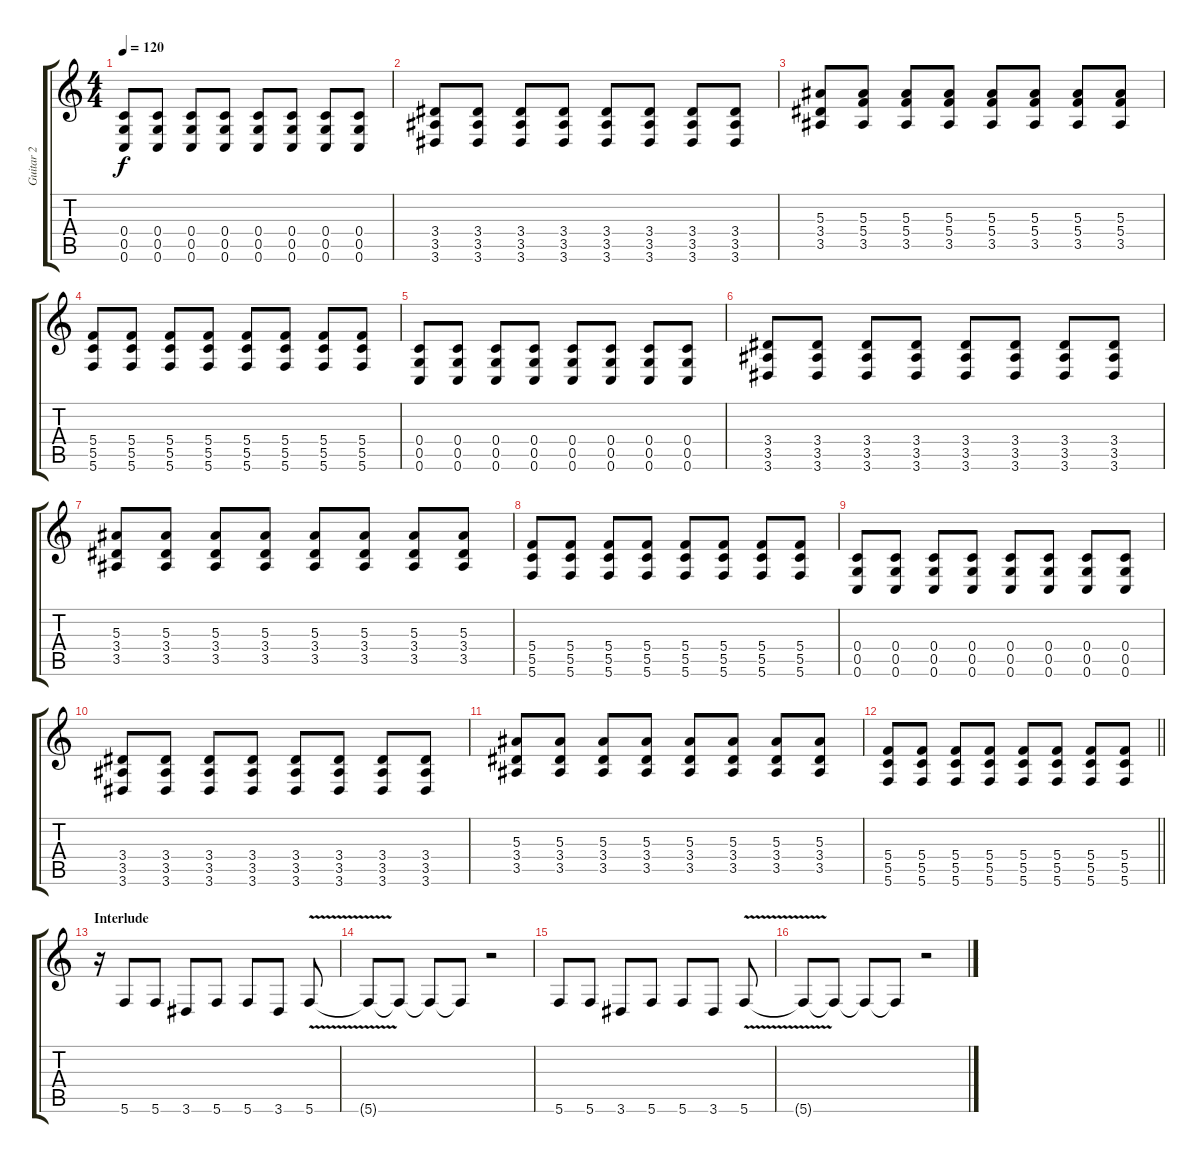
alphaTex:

\track ("Guitar 2" "Guitar 2") {solo instrument overdrivenguitar}
\staff {score tabs}
\tuning (D4 A3 F3 C3 G2 C2) {hide}
\ts (4 4)
\tempo 120
\clef g2
\ks c
(0.4 0.5 0.6).8{dy f} (0.4 0.5 0.6).8 (0.4 0.5 0.6).8 (0.4 0.5 0.6).8 (0.4 0.5 0.6).8 (0.4 0.5 0.6).8 (0.4 0.5 0.6).8 (0.4 0.5 0.6).8 |
(3.4 3.5 3.6).8 (3.4 3.5 3.6).8 (3.4 3.5 3.6).8 (3.4 3.5 3.6).8 (3.4 3.5 3.6).8 (3.4 3.5 3.6).8 (3.4 3.5 3.6).8 (3.4 3.5 3.6).8 |
(5.3 3.4 3.5).8 (5.3 5.4 3.5).8 (5.3 5.4 3.5).8 (5.3 5.4 3.5).8 (5.3 5.4 3.5).8 (5.3 5.4 3.5).8 (5.3 5.4 3.5).8 (5.3 5.4 3.5).8 |
(5.4 5.5 5.6).8 (5.4 5.5 5.6).8 (5.4 5.5 5.6).8 (5.4 5.5 5.6).8 (5.4 5.5 5.6).8 (5.4 5.5 5.6).8 (5.4 5.5 5.6).8 (5.4 5.5 5.6).8 |
(0.4 0.5 0.6).8 (0.4 0.5 0.6).8 (0.4 0.5 0.6).8 (0.4 0.5 0.6).8 (0.4 0.5 0.6).8 (0.4 0.5 0.6).8 (0.4 0.5 0.6).8 (0.4 0.5 0.6).8 |
(3.4 3.5 3.6).8 (3.4 3.5 3.6).8 (3.4 3.5 3.6).8 (3.4 3.5 3.6).8 (3.4 3.5 3.6).8 (3.4 3.5 3.6).8 (3.4 3.5 3.6).8 (3.4 3.5 3.6).8 |
(5.3 3.4 3.5).8 (5.3 3.4 3.5).8 (5.3 3.4 3.5).8 (5.3 3.4 3.5).8 (5.3 3.4 3.5).8 (5.3 3.4 3.5).8 (5.3 3.4 3.5).8 (5.3 3.4 3.5).8 |
(5.4 5.5 5.6).8 (5.4 5.5 5.6).8 (5.4 5.5 5.6).8 (5.4 5.5 5.6).8 (5.4 5.5 5.6).8 (5.4 5.5 5.6).8 (5.4 5.5 5.6).8 (5.4 5.5 5.6).8 |
(0.4 0.5 0.6).8 (0.4 0.5 0.6).8 (0.4 0.5 0.6).8 (0.4 0.5 0.6).8 (0.4 0.5 0.6).8 (0.4 0.5 0.6).8 (0.4 0.5 0.6).8 (0.4 0.5 0.6).8 |
(3.4 3.5 3.6).8 (3.4 3.5 3.6).8 (3.4 3.5 3.6).8 (3.4 3.5 3.6).8 (3.4 3.5 3.6).8 (3.4 3.5 3.6).8 (3.4 3.5 3.6).8 (3.4 3.5 3.6).8 |
(5.3 3.4 3.5).8 (5.3 3.4 3.5).8 (5.3 3.4 3.5).8 (5.3 3.4 3.5).8 (5.3 3.4 3.5).8 (5.3 3.4 3.5).8 (5.3 3.4 3.5).8 (5.3 3.4 3.5).8 |
\barLineRight lightlight
(5.4 5.5 5.6).8 (5.4 5.5 5.6).8 (5.4 5.5 5.6).8 (5.4 5.5 5.6).8 (5.4 5.5 5.6).8 (5.4 5.5 5.6).8 (5.4 5.5 5.6).8 (5.4 5.5 5.6).8 |
\section ("" "Interlude")
r.16 5.6.8 5.6.8 3.6.8 5.6.8 5.6.8 3.6.8 5.6{v}.8 |
5.6{t}.8 5.6{t}.8 5.6{t}.8 5.6{t}.8 r.2 |
5.6.8 5.6.8 3.6.8 5.6.8 5.6.8 3.6.8 5.6{v}.8 |
5.6{t}.8 5.6{t}.8 5.6{t}.8 5.6{t}.8 r.2
